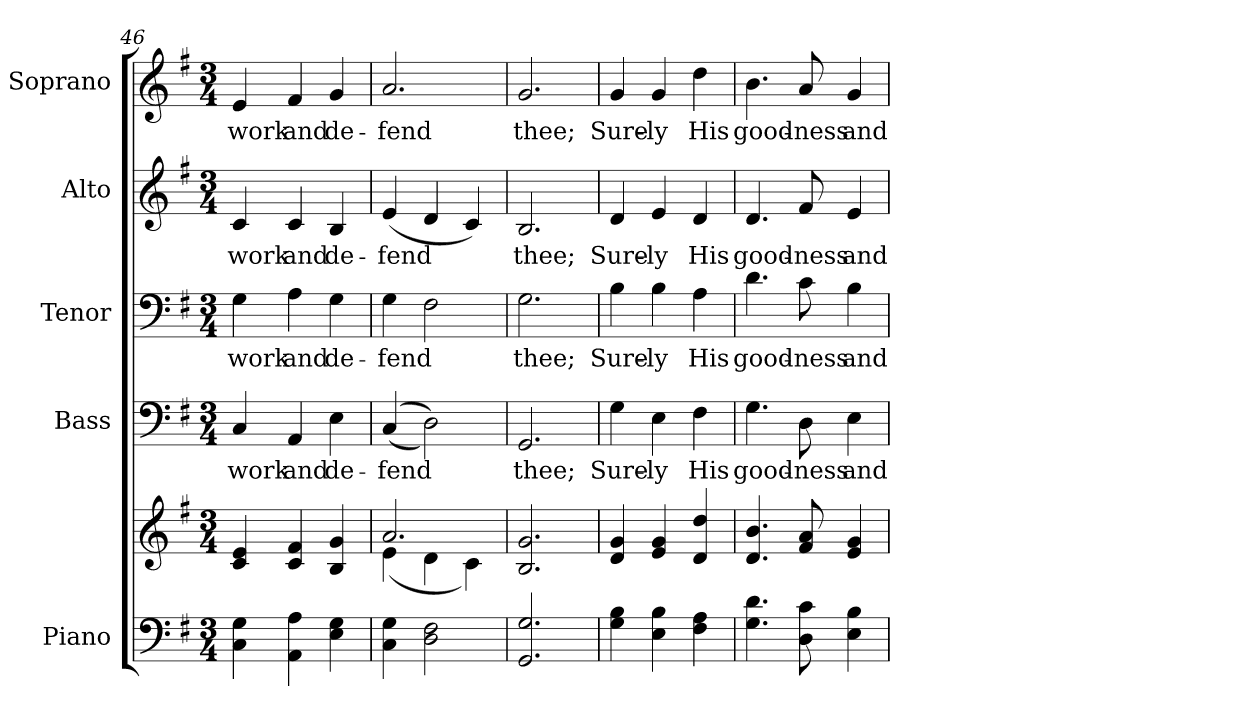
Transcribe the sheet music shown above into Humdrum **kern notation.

**kern	**kern	**kern	**text	**kern	**text	**kern	**text	**kern	**text
*part5	*part5	*part4	*part4	*part3	*part3	*part2	*part2	*part1	*part1
*staff6	*staff5	*staff4	*staff4	*staff3	*staff3	*staff2	*staff2	*staff1	*staff1
*I"Piano	*	*I"Bass	*	*I"Tenor	*	*I"Alto	*	*I"Soprano	*
*I'Pno.	*	*I'B.	*	*I'T.	*	*I'A.	*	*I'S.	*
!!LO:PB:g=z
*clefF4	*clefG2	*clefF4	*	*clefF4	*	*clefG2	*	*clefG2	*
*k[f#]	*k[f#]	*k[f#]	*	*k[f#]	*	*k[f#]	*	*k[f#]	*
*G:	*G:	*G:	*	*G:	*	*G:	*	*G:	*
*M3/4	*M3/4	*M3/4	*	*M3/4	*	*M3/4	*	*M3/4	*
=46	=46	=46	=46	=46	=46	=46	=46	=46	=46
!	!	!	!LO:LY:b:color=#000000	!	!	!	!	!	!
!	!	!	!	!	!LO:LY:b:color=#000000	!	!	!	!
!	!	!	!	!	!	!	!LO:LY:b:color=#000000	!	!
!	!	!	!	!	!	!	!	!	!LO:LY:b:color=#000000
4Ci\ 4Gi	4ci/ 4ei	4Ci/	work	4Gi\	work	4ci/	work	4ei/	work
!	!	!	!LO:LY:b:color=#000000	!	!	!	!	!	!
!	!	!	!	!	!LO:LY:b:color=#000000	!	!	!	!
!	!	!	!	!	!	!	!LO:LY:b:color=#000000	!	!
!	!	!	!	!	!	!	!	!	!LO:LY:b:color=#000000
4AAi\ 4Ai	4ci/ 4f#i	4AAi/	and	4Ai\	and	4ci/	and	4f#i/	and
!	!	!	!LO:LY:b:color=#000000	!	!	!	!	!	!
!	!	!	!	!	!LO:LY:b:color=#000000	!	!	!	!
!	!	!	!	!	!	!	!LO:LY:b:color=#000000	!	!
!	!	!	!	!	!	!	!	!	!LO:LY:b:color=#000000
4Ei\ 4Gi	4Bi/ 4gi	4Ei\	de-	4Gi\	de-	4Bi/	de-	4gi/	de-
=47	=47	=47	=47	=47	=47	=47	=47	=47	=47
*	*^	*	*	*	*	*	*	*	*
!	!	!	!	!LO:LY:b:color=#000000	!	!	!	!	!	!
!	!	!	!	!	!	!LO:LY:b:color=#000000	!	!	!	!
!	!	!	!	!	!	!	!	!LO:LY:b:color=#000000	!	!
!	!	!	!	!	!	!	!	!	!	!LO:LY:b:color=#000000
4Ci\ 4Gi	2.ai/	(4ei\	((4Ci/	-fend	4Gi\	-fend	(4ei/	-fend	2.ai/	-fend
2Di\ 2F#i	.	4di\	2Di\))	.	2F#i\	.	4di/	.	.	.
.	.	4ci\)	.	.	.	.	4ci/)	.	.	.
*	*v	*v	*	*	*	*	*	*	*	*
=48	=48	=48	=48	=48	=48	=48	=48	=48	=48
*	*^	*	*	*	*	*	*	*	*
!	!	!	!	!LO:LY:b:color=#000000	!	!	!	!	!	!
*	*v	*v	*	*	*	*	*	*	*	*
*	*^	*	*	*	*	*	*	*	*
!	!	!	!	!	!	!LO:LY:b:color=#000000	!	!	!	!
*	*v	*v	*	*	*	*	*	*	*	*
*	*^	*	*	*	*	*	*	*	*
!	!	!	!	!	!	!	!	!LO:LY:b:color=#000000	!	!
*	*v	*v	*	*	*	*	*	*	*	*
*	*^	*	*	*	*	*	*	*	*
!	!	!	!	!	!	!	!	!	!	!LO:LY:b:color=#000000
*	*v	*v	*	*	*	*	*	*	*	*
2.GGi/ 2.Gi	2.Bi/ 2.gi	2.GGi/	thee;	2.Gi\	thee;	2.Bi/	thee;	2.gi/	thee;
=49	=49	=49	=49	=49	=49	=49	=49	=49	=49
!	!	!	!LO:LY:b:color=#000000	!	!	!	!	!	!
!	!	!	!	!	!LO:LY:b:color=#000000	!	!	!	!
!	!	!	!	!	!	!	!LO:LY:b:color=#000000	!	!
!	!	!	!	!	!	!	!	!	!LO:LY:b:color=#000000
4Gi\ 4Bi	4di/ 4gi	4Gi\	Sure-	4Bi\	Sure-	4di/	Sure-	4gi/	Sure-
!	!	!	!LO:LY:b:color=#000000	!	!	!	!	!	!
!	!	!	!	!	!LO:LY:b:color=#000000	!	!	!	!
!	!	!	!	!	!	!	!LO:LY:b:color=#000000	!	!
!	!	!	!	!	!	!	!	!	!LO:LY:b:color=#000000
4Ei\ 4Bi	4ei/ 4gi	4Ei\	-ly	4Bi\	-ly	4ei/	-ly	4gi/	-ly
!	!	!	!LO:LY:b:color=#000000	!	!	!	!	!	!
!	!	!	!	!	!LO:LY:b:color=#000000	!	!	!	!
!	!	!	!	!	!	!	!LO:LY:b:color=#000000	!	!
!	!	!	!	!	!	!	!	!	!LO:LY:b:color=#000000
4F#i\ 4Ai	4di/ 4ddi	4F#i\	His	4Ai\	His	4di/	His	4ddi\	His
=50	=50	=50	=50	=50	=50	=50	=50	=50	=50
!	!	!	!LO:LY:b:color=#000000	!	!	!	!	!	!
!	!	!	!	!	!LO:LY:b:color=#000000	!	!	!	!
!	!	!	!	!	!	!	!LO:LY:b:color=#000000	!	!
!	!	!	!	!	!	!	!	!	!LO:LY:b:color=#000000
4.Gi\ 4.di	4.di/ 4.bi	4.Gi\	good-	4.di\	good-	4.di/	good-	4.bi\	good-
!	!	!	!LO:LY:b:color=#000000	!	!	!	!	!	!
!	!	!	!	!	!LO:LY:b:color=#000000	!	!	!	!
!	!	!	!	!	!	!	!LO:LY:b:color=#000000	!	!
!	!	!	!	!	!	!	!	!	!LO:LY:b:color=#000000
8Di\ 8ci	8f#i/ 8ai	8Di\	-ness	8ci\	-ness	8f#i/	-ness	8ai/	-ness
!	!	!	!LO:LY:b:color=#000000	!	!	!	!	!	!
!	!	!	!	!	!LO:LY:b:color=#000000	!	!	!	!
!	!	!	!	!	!	!	!LO:LY:b:color=#000000	!	!
!	!	!	!	!	!	!	!	!	!LO:LY:b:color=#000000
4Ei\ 4Bi	4ei/ 4gi	4Ei\	and	4Bi\	and	4ei/	and	4gi/	and
=	=	=	=	=	=	=	=	=	=
*-	*-	*-	*-	*-	*-	*-	*-	*-	*-
